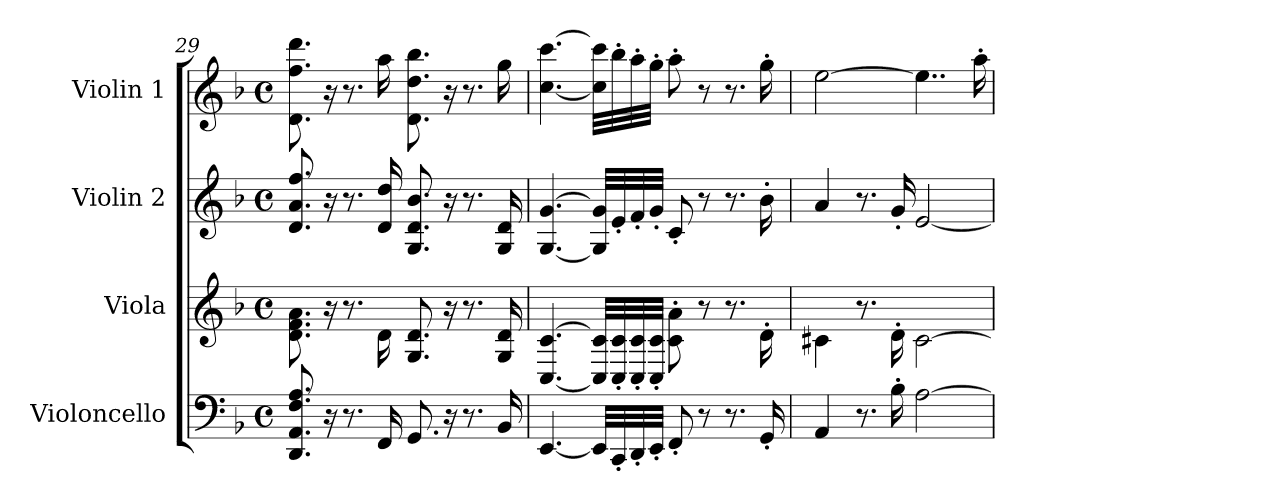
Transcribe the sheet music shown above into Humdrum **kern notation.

**kern	**kern	**kern	**kern
*part4	*part3	*part2	*part1
*staff4	*staff3	*staff2	*staff1
*I"Violoncello	*I"Viola	*I"Violin 2	*I"Violin 1
*I'Vc	*I'Vla	*I'Vln	*I'Vln
*clefF4	*clefG2	*clefG2	*clefG2
*k[b-]	*k[b-]	*k[b-]	*k[b-]
*M4/4	*M4/4	*M4/4	*M4/4
*met(c)	*met(c)	*met(c)	*met(c)
=29	=29	=29	=29
8.DD/ 8.AA/ 8.F/ 8.A/	8.d\ 8.f\ 8.a\	8.d/ 8.a/ 8.ff/	8.d\ 8.ff\ 8.ddd\
16r	16r	16r	16r
8.r	8.r	8.r	8.r
16FF/	16d\	16d/ 16dd/	16aa\
8.GG/	8.G/ 8.d/	8.G/ 8.d/ 8.b-/	8.d\ 8.dd\ 8.bb-\
16r	16r	16r	16r
8.r	8.r	8.r	8.r
16BB-/	16G/ 16d/	16G/ 16d/	16gg\
=30	=30	=30	=30
[4.EE/	[4.C/ [4.c/	[4.G/ [4.g/	[4.cc\ [4.ccc\
32EE/LLL]	32C/] 32c/]LLL	32G/] 32g/]LLL	32cc\] 32ccc\]LLL
32CC'/	32C/' 32c/'	32e'/	32bb-'\
32DD'/	32C/' 32c/'	32f'/	32aa'\
32EE'/JJJ	32C/' 32c/'JJJ	32g'/JJJ	32gg'\JJJ
8FF'/	8c\' 8a\'	8c'/	8aa'\
8r	8r	8r	8r
8.r	8.r	8.r	8.r
16GG'/	16d'\	16b-'\	16gg'\
=31	=31	=31	=31
4AA/	4c#X\	4a/	[2ee\
8.r	8.r	8.r	.
16B-'\	16d'\	16g'/	.
[2A\	[2c#\	[2e/	4..ee\]
.	.	.	16aa'\
=	=	=	=
*-	*-	*-	*-
